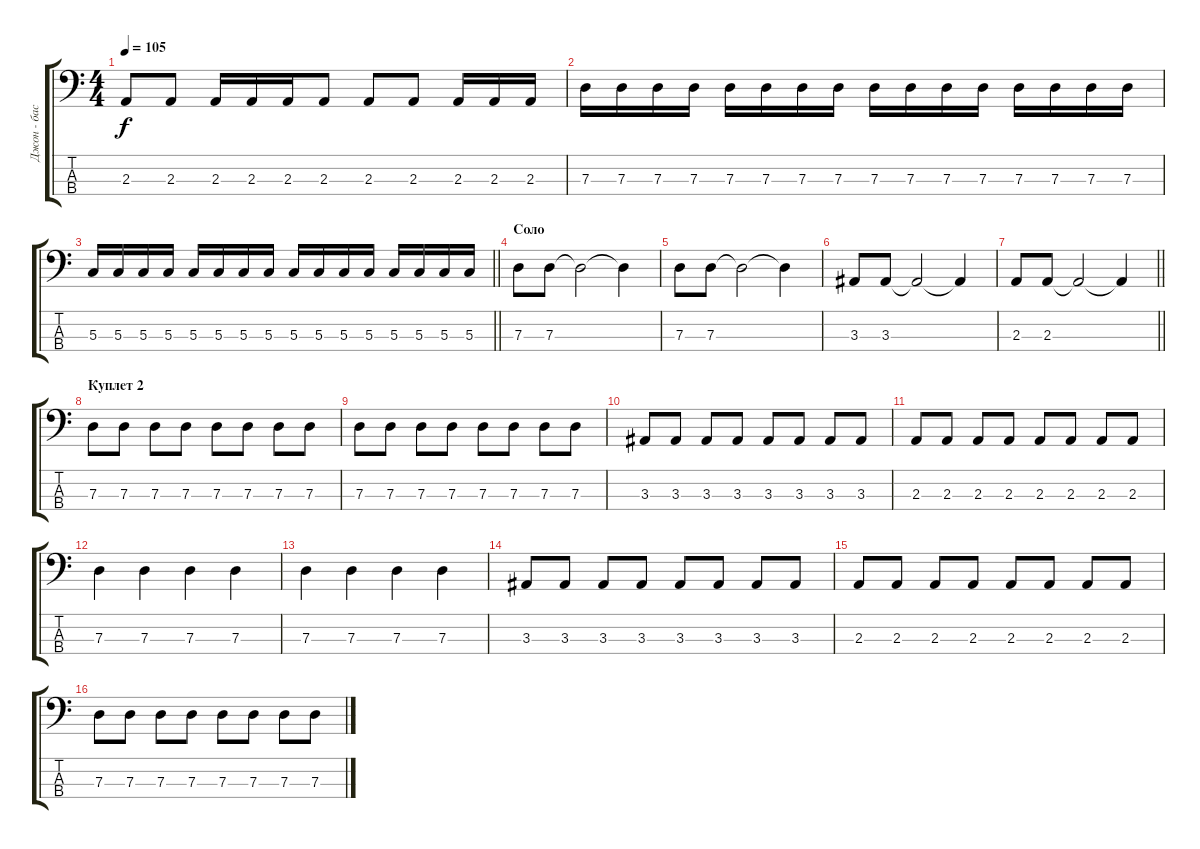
\track ("Джон - бас" "Джон - бас") {instrument electricbassfinger}
\staff {score tabs}
\tuning (F2 C2 G1 C1) {hide}
\ts (4 4)
\tempo 105
\clef f4
\ks c
2.3.8{dy f} 2.3.8 2.3.16 2.3.16 2.3.16 2.3.8 2.3.8 2.3.8 2.3.16 2.3.16 2.3.16 |
7.3.16 7.3.16 7.3.16 7.3.16 7.3.16 7.3.16 7.3.16 7.3.16 7.3.16 7.3.16 7.3.16 7.3.16 7.3.16 7.3.16 7.3.16 7.3.16 |
\barLineRight lightlight
5.3.16 5.3.16 5.3.16 5.3.16 5.3.16 5.3.16 5.3.16 5.3.16 5.3.16 5.3.16 5.3.16 5.3.16 5.3.16 5.3.16 5.3.16 5.3.16 |
\section ("" "Соло")
7.3.8 7.3.8 7.3{t}.2 7.3{t}.4 |
7.3.8 7.3.8 7.3{t}.2 7.3{t}.4 |
3.3.8 3.3.8 3.3{t}.2 3.3{t}.4 |
\barLineRight lightlight
2.3.8 2.3.8 2.3{t}.2 2.3{t}.4 |
\section ("" "Куплет 2")
7.3.8 7.3.8 7.3.8 7.3.8 7.3.8 7.3.8 7.3.8 7.3.8 |
7.3.8 7.3.8 7.3.8 7.3.8 7.3.8 7.3.8 7.3.8 7.3.8 |
3.3.8 3.3.8 3.3.8 3.3.8 3.3.8 3.3.8 3.3.8 3.3.8 |
2.3.8 2.3.8 2.3.8 2.3.8 2.3.8 2.3.8 2.3.8 2.3.8 |
7.3.4 7.3.4 7.3.4 7.3.4 |
7.3.4 7.3.4 7.3.4 7.3.4 |
3.3.8 3.3.8 3.3.8 3.3.8 3.3.8 3.3.8 3.3.8 3.3.8 |
2.3.8 2.3.8 2.3.8 2.3.8 2.3.8 2.3.8 2.3.8 2.3.8 |
7.3.8 7.3.8 7.3.8 7.3.8 7.3.8 7.3.8 7.3.8 7.3.8
